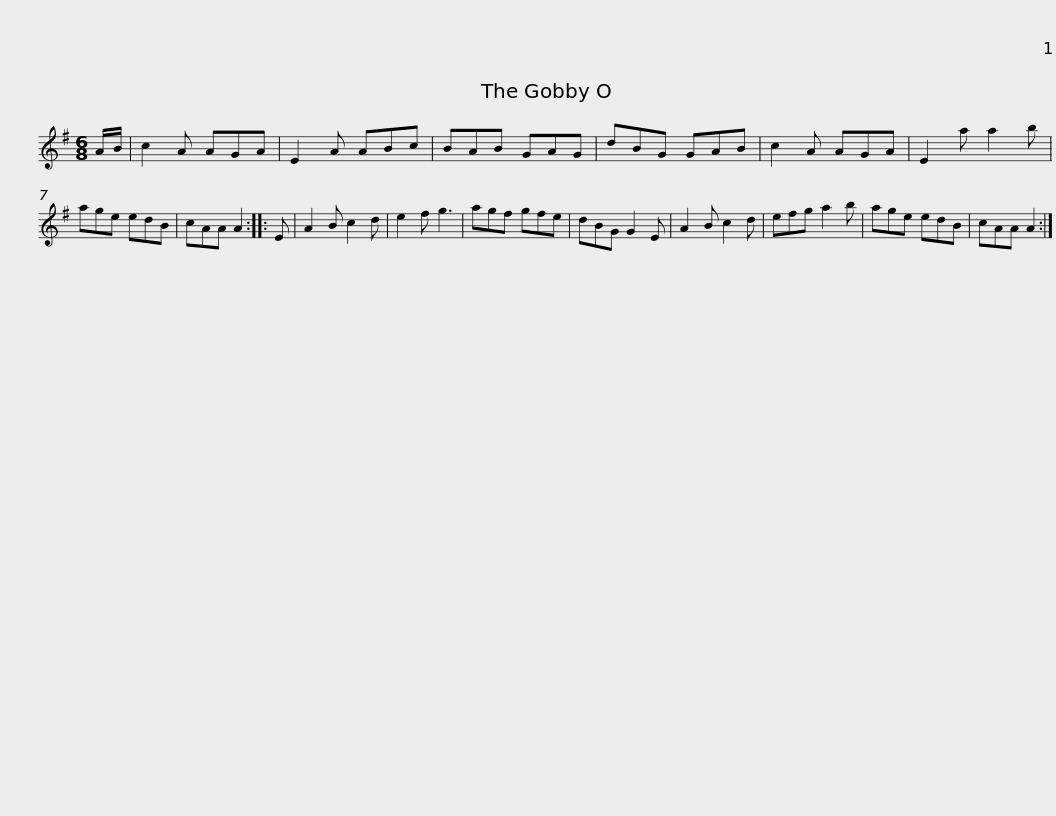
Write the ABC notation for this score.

X:1
L:1/8
M:6/8
I:linebreak $
K:G
V:1 treble
V:1
 A/B/ | c2 A AGA | E2 A ABc | BAB GAG | dBG GAB | %5
 c2 A AGA | E2 a a2 b | age edB |$ cAA A2 :: E | %10
 A2 B c2 d | e2 f g3 | agf gfe | dBG G2 E | A2 B c2 d | %15
 efg a2 b | age edB |$ cAA A2 :| %18
